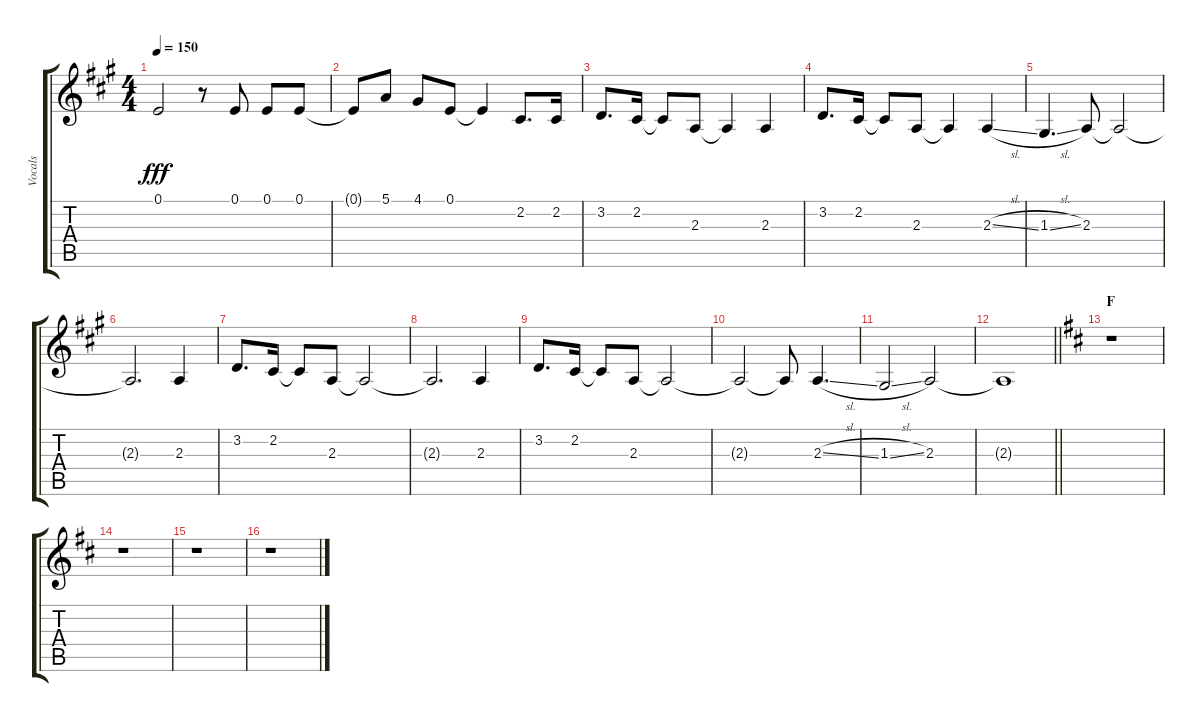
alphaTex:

\track ("Vocals" "Vocals") {instrument voiceoohs}
\staff {score tabs}
\tuning (E4 B3 G3 D3 A2 E2) {hide}
\ts (4 4)
\tempo 150
\clef g2
\ks a
0.1.2{dy fff} r.8 0.1.8 0.1.8 0.1.8 |
0.1{t}.8 5.1.8 4.1.8 0.1.8 0.1{t}.4 2.2.8{d} 2.2.16 |
3.2.8{d} 2.2.16 2.2{t}.8 2.3.8 2.3{t}.4 2.3.4 |
3.2.8{d} 2.2.16 2.2{t}.8 2.3.8 2.3{t}.4 2.3{sl}.4 |
1.3{sl}.4{d} 2.3.8 2.3{t}.2 |
2.3{t}.2{d} 2.3.4 |
3.2.8{d} 2.2.16 2.2{t}.8 2.3.8 2.3{t}.2 |
2.3{t}.2{d} 2.3.4 |
3.2.8{d} 2.2.16 2.2{t}.8 2.3.8 2.3{t}.2 |
2.3{t}.2 2.3{t}.8 2.3{sl}.4{d} |
1.3{sl}.2 2.3.2 |
\barLineRight lightlight
2.3{t}.1 |
\section ("" "F")
\ks d
r.1 |
r.1 |
r.1 |
r.1
